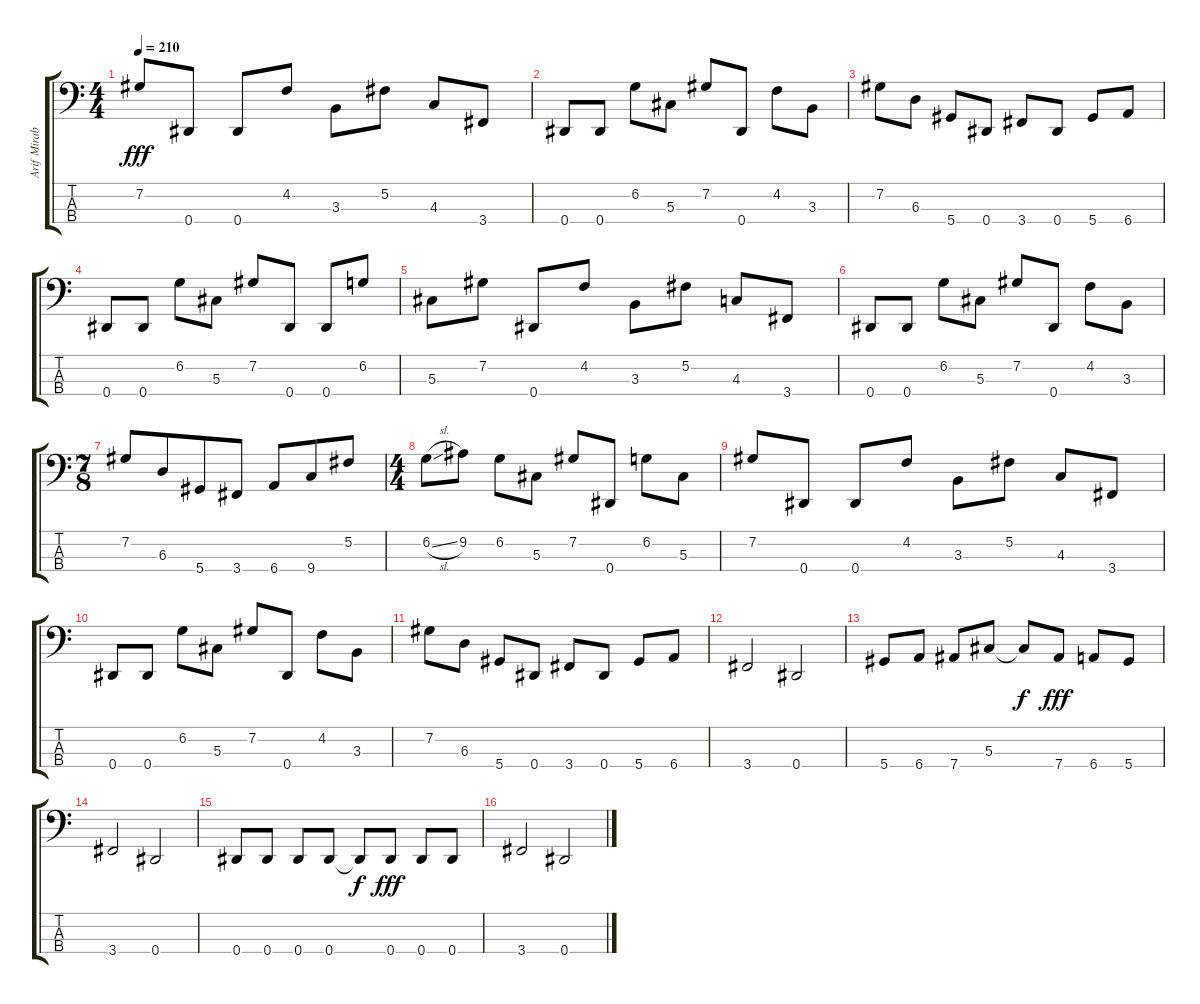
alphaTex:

\track ("Arif Mirabdolbaghi" "Arif Mirab") {instrument electricbassfinger}
\staff {score tabs}
\tuning (Gb2 Db2 Ab1 Eb1) {hide}
\ts (4 4)
\tempo 210
\clef f4
\ks c
7.2.8{dy fff} 0.4.8 0.4.8 4.2.8 3.3.8 5.2.8 4.3.8 3.4.8 |
0.4.8 0.4.8 6.2.8 5.3.8 7.2.8 0.4.8 4.2.8 3.3.8 |
7.2.8 6.3.8 5.4.8 0.4.8 3.4.8 0.4.8 5.4.8 6.4.8 |
0.4.8 0.4.8 6.2.8 5.3.8 7.2.8 0.4.8 0.4.8 6.2.8 |
5.3.8 7.2.8 0.4.8 4.2.8 3.3.8 5.2.8 4.3.8 3.4.8 |
0.4.8 0.4.8 6.2.8 5.3.8 7.2.8 0.4.8 4.2.8 3.3.8 |
\ts (7 8)
7.2.8 6.3.8 5.4.8 3.4.8 6.4.8 9.4.8 5.2.8 |
\ts (4 4)
6.2{sl}.8 9.2.8 6.2.8 5.3.8 7.2.8 0.4.8 6.2.8 5.3.8 |
7.2.8 0.4.8 0.4.8 4.2.8 3.3.8 5.2.8 4.3.8 3.4.8 |
0.4.8 0.4.8 6.2.8 5.3.8 7.2.8 0.4.8 4.2.8 3.3.8 |
7.2.8 6.3.8 5.4.8 0.4.8 3.4.8 0.4.8 5.4.8 6.4.8 |
3.4.2 0.4.2 |
5.4.8 6.4.8 7.4.8 5.3.8 5.3{t}.8{dy f} 7.4.8{dy fff} 6.4.8 5.4.8 |
3.4.2 0.4.2 |
0.4.8 0.4.8 0.4.8 0.4.8 0.4{t}.8{dy f} 0.4.8{dy fff} 0.4.8 0.4.8 |
3.4.2 0.4.2
